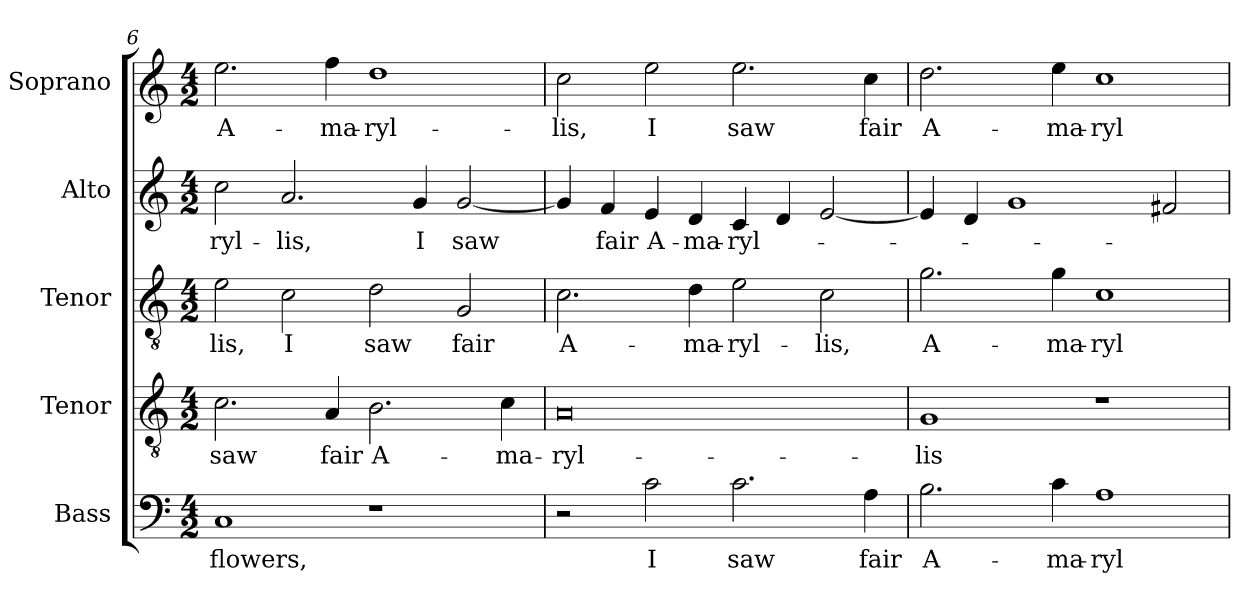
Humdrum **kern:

**kern	**text	**kern	**text	**kern	**text	**kern	**text	**kern	**text
*part5	*part5	*part4	*part4	*part3	*part3	*part2	*part2	*part1	*part1
*staff5	*staff5	*staff4	*staff4	*staff3	*staff3	*staff2	*staff2	*staff1	*staff1
*I"Bass	*	*I"Tenor	*	*I"Tenor	*	*I"Alto	*	*I"Soprano	*
*I'B.	*	*I'T.	*	*I'T.	*	*I'A.	*	*I'S.	*
*clefF4	*	*clefGv2	*	*clefGv2	*	*clefG2	*	*clefG2	*
*	*	*ITrd7c12	*	*ITrd7c12	*	*	*	*	*
*k[]	*	*k[]	*	*k[]	*	*k[]	*	*k[]	*
*C:	*	*C:	*	*C:	*	*C:	*	*C:	*
*M4/2	*	*M4/2	*	*M4/2	*	*M4/2	*	*M4/2	*
=6	=6	=6	=6	=6	=6	=6	=6	=6	=6
!	!LO:LY:b:color=#000000	!	!	!	!	!	!	!	!
!	!	!	!LO:LY:b:color=#000000	!	!	!	!	!	!
!	!	!	!	!	!LO:LY:b:color=#000000	!	!	!	!
!	!	!	!	!	!	!	!LO:LY:b:color=#000000	!	!
!	!	!	!	!	!	!	!	!	!LO:LY:b:color=#000000
1Ci	flowers,	2.Ci\	saw	2Ei\	-lis,	2cci\	-ryl-	2.eei\	A-
!	!	!	!	!	!LO:LY:b:color=#000000	!	!	!	!
!	!	!	!	!	!	!	!LO:LY:b:color=#000000	!	!
.	.	.	.	2Ci\	I	2.ai/	-lis,	.	.
!	!	!	!LO:LY:b:color=#000000	!	!	!	!	!	!
!	!	!	!	!	!	!	!	!	!LO:LY:b:color=#000000
.	.	4AAi/	fair	.	.	.	.	4ffi\	-ma-
!	!	!	!LO:LY:b:color=#000000	!	!	!	!	!	!
!	!	!	!	!	!LO:LY:b:color=#000000	!	!	!	!
!	!	!	!	!	!	!	!	!	!LO:LY:b:color=#000000
1r	.	2.BBi\	A-	2Di\	saw	.	.	1ddi	-ryl-
!	!	!	!	!	!	!	!LO:LY:b:color=#000000	!	!
.	.	.	.	.	.	4gi/	I	.	.
!	!	!	!	!	!LO:LY:b:color=#000000	!	!	!	!
!	!	!	!	!	!	!	!LO:LY:b:color=#000000	!	!
.	.	.	.	2GGi/	fair	[2gi/	saw	.	.
!	!	!	!LO:LY:b:color=#000000	!	!	!	!	!	!
.	.	4Ci\	-ma-	.	.	.	.	.	.
=7	=7	=7	=7	=7	=7	=7	=7	=7	=7
!	!	!	!LO:LY:b:color=#000000	!	!	!	!	!	!
!	!	!	!	!	!LO:LY:b:color=#000000	!	!	!	!
!	!	!	!	!	!	!	!	!	!LO:LY:b:color=#000000
2r	.	0AAi	-ryl-	2.Ci\	A-	4gi/]	.	2cci\	-lis,
!	!	!	!	!	!	!	!LO:LY:b:color=#000000	!	!
.	.	.	.	.	.	4fi/	fair	.	.
!	!LO:LY:b:color=#000000	!	!	!	!	!	!	!	!
!	!	!	!	!	!	!	!LO:LY:b:color=#000000	!	!
!	!	!	!	!	!	!	!	!	!LO:LY:b:color=#000000
2ci\	I	.	.	.	.	4ei/	A-	2eei\	I
!	!	!	!	!	!LO:LY:b:color=#000000	!	!	!	!
!	!	!	!	!	!	!	!LO:LY:b:color=#000000	!	!
.	.	.	.	4Di\	-ma-	4di/	-ma-	.	.
!	!LO:LY:b:color=#000000	!	!	!	!	!	!	!	!
!	!	!	!	!	!LO:LY:b:color=#000000	!	!	!	!
!	!	!	!	!	!	!	!LO:LY:b:color=#000000	!	!
!	!	!	!	!	!	!	!	!	!LO:LY:b:color=#000000
2.ci\	saw	.	.	2Ei\	-ryl-	4ci/	-ryl-	2.eei\	saw
.	.	.	.	.	.	4di/	.	.	.
!	!	!	!	!	!LO:LY:b:color=#000000	!	!	!	!
.	.	.	.	2Ci\	-lis,	[2ei/	.	.	.
!	!LO:LY:b:color=#000000	!	!	!	!	!	!	!	!
!	!	!	!	!	!	!	!	!	!LO:LY:b:color=#000000
4Ai\	fair	.	.	.	.	.	.	4cci\	fair
!!LO:LB:g=z
=8	=8	=8	=8	=8	=8	=8	=8	=8	=8
!	!LO:LY:b:color=#000000	!	!	!	!	!	!	!	!
!	!	!	!LO:LY:b:color=#000000	!	!	!	!	!	!
!	!	!	!	!	!LO:LY:b:color=#000000	!	!	!	!
!	!	!	!	!	!	!	!	!	!LO:LY:b:color=#000000
2.Bi\	A-	1GGi	-lis	2.Gi\	A-	4ei/]	.	2.ddi\	A-
.	.	.	.	.	.	4di/	.	.	.
.	.	.	.	.	.	1gi	.	.	.
!	!LO:LY:b:color=#000000	!	!	!	!	!	!	!	!
!	!	!	!	!	!LO:LY:b:color=#000000	!	!	!	!
!	!	!	!	!	!	!	!	!	!LO:LY:b:color=#000000
4ci\	-ma-	.	.	4Gi\	-ma-	.	.	4eei\	-ma-
!	!LO:LY:b:color=#000000	!	!	!	!	!	!	!	!
!	!	!	!	!	!LO:LY:b:color=#000000	!	!	!	!
!	!	!	!	!	!	!	!	!	!LO:LY:b:color=#000000
1Ai	-ryl-	1r	.	1Ci	-ryl-	.	.	1cci	-ryl-
.	.	.	.	.	.	2f#Xi/	.	.	.
=	=	=	=	=	=	=	=	=	=
*-	*-	*-	*-	*-	*-	*-	*-	*-	*-
